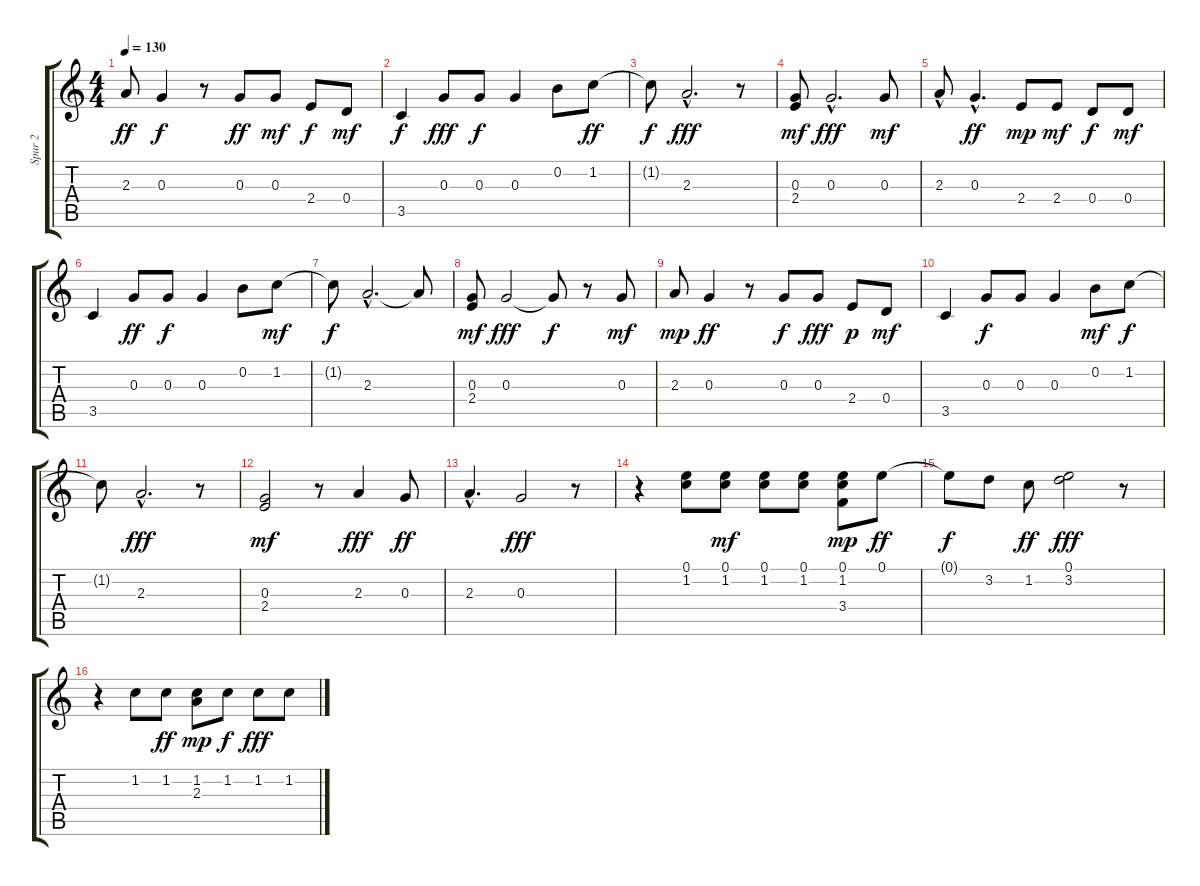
\track ("Spur 2" "Spur 2") {instrument acousticguitarsteel}
\staff {score tabs}
\tuning (E4 B3 G3 D3 A2 E2) {hide}
\ts (4 4)
\tempo 130
\clef g2
\ks c
2.3.8{dy ff} 0.3.4{dy f} r.8 0.3.8{dy ff} 0.3.8{dy mf} 2.4.8{dy f} 0.4.8{dy mf} |
3.5.4{dy f} 0.3.8{dy fff} 0.3.8{dy f} 0.3.4 0.2.8 1.2.8{dy ff} |
1.2{t}.8{dy f} 2.3{hac}.2{d dy fff} r.8 |
(0.3 2.4).8{dy mf} 0.3{hac}.2{d dy fff} 0.3.8{dy mf} |
2.3{hac}.8 0.3{hac}.4{d dy ff} 2.4.8{dy mp} 2.4.8{dy mf} 0.4.8{dy f} 0.4.8{dy mf} |
3.5.4 0.3.8{dy ff} 0.3.8{dy f} 0.3.4 0.2.8 1.2.8{dy mf} |
1.2{t}.8{dy f} 2.3{hac}.2{d} 2.3{t}.8 |
(0.3 2.4).8{dy mf} 0.3.2{dy fff} 0.3{t}.8{dy f} r.8 0.3.8{dy mf} |
2.3.8{dy mp} 0.3.4{dy ff} r.8 0.3.8{dy f} 0.3.8{dy fff} 2.4.8{dy p} 0.4.8{dy mf} |
3.5.4 0.3.8{dy f} 0.3.8 0.3.4 0.2.8{dy mf} 1.2.8{dy f} |
1.2{t}.8 2.3{hac}.2{d dy fff} r.8 |
(0.3 2.4).2{dy mf} r.8 2.3.4{dy fff} 0.3.8{dy ff} |
2.3{hac}.4{d} 0.3.2{dy fff} r.8 |
r.4 (0.1 1.2).8 (0.1 1.2).8{dy mf} (0.1 1.2).8 (0.1 1.2).8 (0.1 1.2 3.4).8{dy mp} 0.1.8{dy ff} |
0.1{t}.8{dy f} 3.2.8 1.2.8{dy ff} (0.1 3.2).2{dy fff} r.8 |
r.4 1.2.8 1.2.8{dy ff} (1.2 2.3).8{dy mp} 1.2.8{dy f} 1.2.8{dy fff} 1.2.8
